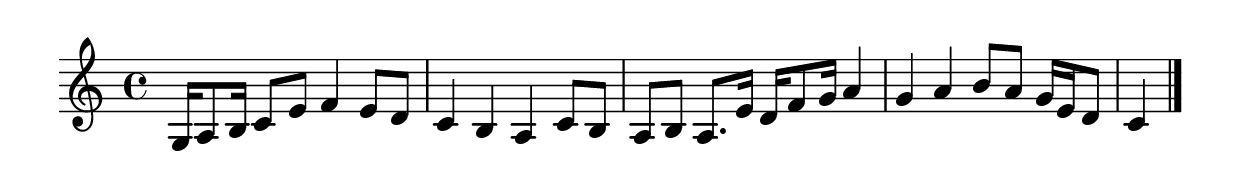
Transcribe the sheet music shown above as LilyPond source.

#(set-global-staff-size 25)
\paper {indent = 0\cm}
\header{tagline = ""}

\score{
 << 

\absolute {
\override Score.BarNumber.break-visibility = ##(#f #f #f) g16 a8 b16 c'8 e'8 f'4 e'8 d'8 c'4 b4 a4 c'8 b8 a8 b8 a8. e'16 d'16 f'8 g'16 a'4 g'4 a'4 b'8 a'8 g'16 e'16 d'8 c'4 \bar"|."
}

>>
\midi{}
\layout{}
}
